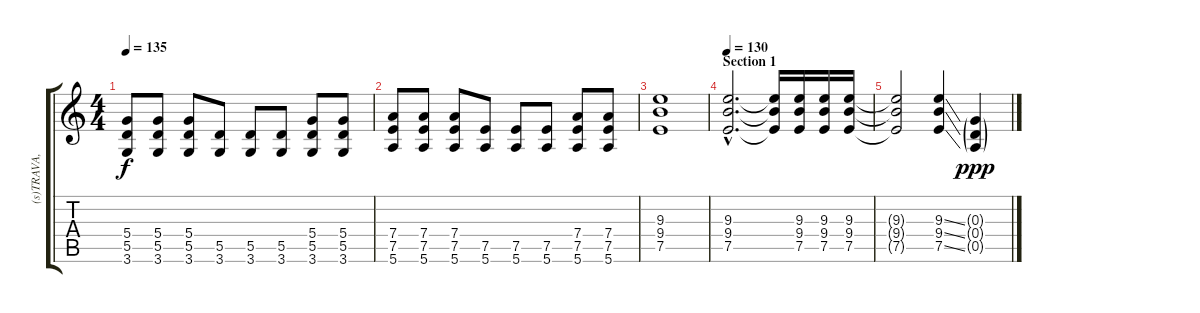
\track ("(s)TRAVA,  AL JE DOBRA" "(s)TRAVA, ") {instrument distortionguitar}
\staff {score tabs}
\tuning (E4 B3 G3 D3 A2 E2) {hide}
\ts (4 4)
\tempo 135
\clef g2
\ks c
(5.4 5.5 3.6).8{dy f} (5.4 5.5 3.6).8 (5.4 5.5 3.6).8 (5.5 3.6).8 (5.5 3.6).8 (5.5 3.6).8 (5.4 5.5 3.6).8 (5.4 5.5 3.6).8 |
(7.4 7.5 5.6).8 (7.4 7.5 5.6).8 (7.4 7.5 5.6).8 (7.5 5.6).8 (7.5 5.6).8 (7.5 5.6).8 (7.4 7.5 5.6).8 (7.4 7.5 5.6).8 |
(9.3 9.4 7.5).1 |
\section ("" "Section 1")
\tempo 130
(9.3{hac} 9.4{hac} 7.5{hac}).2{d} (9.3{t} 9.4{t} 7.5{t}).16 (9.3 9.4 7.5).16 (9.3 9.4 7.5).16 (9.3 9.4 7.5).16 |
(9.3{t} 9.4{t} 7.5{t}).2 (9.3{ss} 9.4{ss} 7.5{ss}).4 (0.3{g} 0.4{g} 0.5{g}).4{dy ppp}
